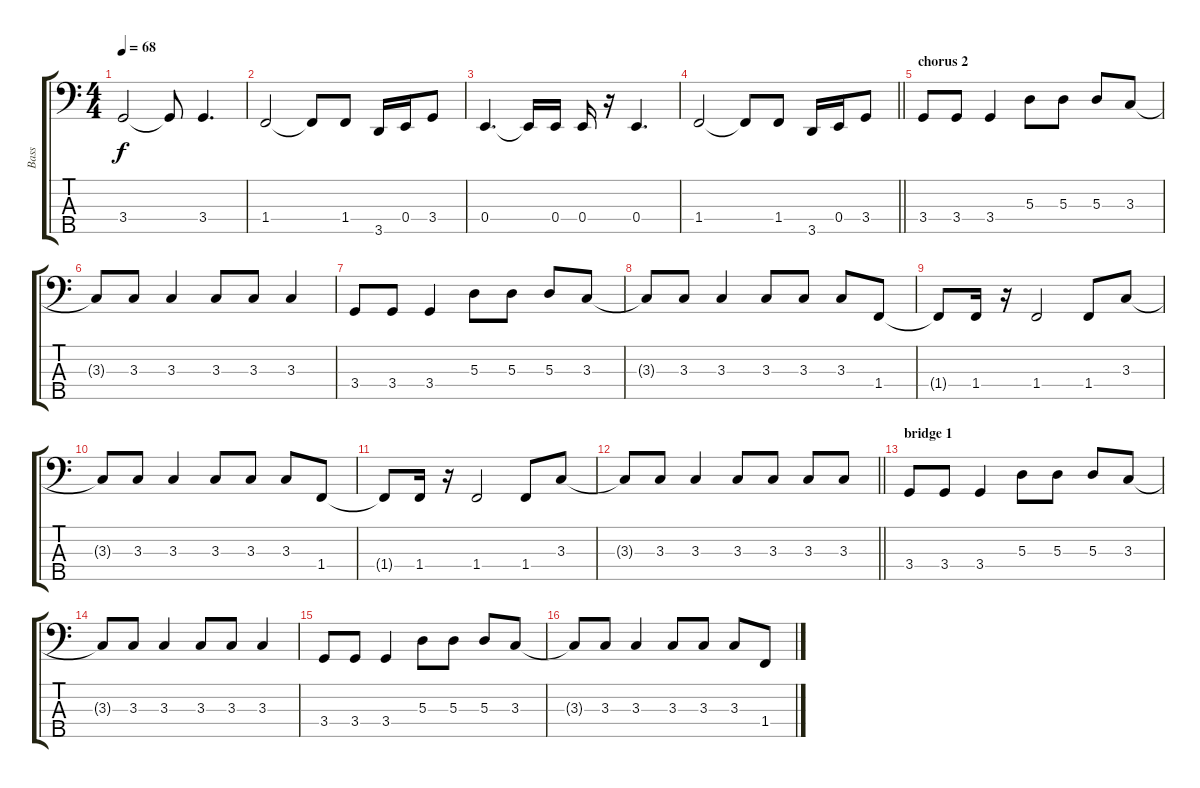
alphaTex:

\track ("Bass" "Bass") {instrument electricbassfinger}
\staff {score tabs}
\tuning (G2 D2 A1 E1 B0) {hide}
\ts (4 4)
\tempo 68
\clef f4
\ks c
3.4.2{dy f} 3.4{t}.8 3.4.4{d} |
1.4.2 1.4{t}.8 1.4.8 3.5.16 0.4.16 3.4.8 |
0.4.4{d} 0.4{t}.16 0.4.16 0.4.16 r.16 0.4.4{d} |
\barLineRight lightlight
1.4.2 1.4{t}.8 1.4.8 3.5.16 0.4.16 3.4.8 |
\section ("" "chorus 2")
3.4.8 3.4.8 3.4.4 5.3.8 5.3.8 5.3.8 3.3.8 |
3.3{t}.8 3.3.8 3.3.4 3.3.8 3.3.8 3.3.4 |
3.4.8 3.4.8 3.4.4 5.3.8 5.3.8 5.3.8 3.3.8 |
3.3{t}.8 3.3.8 3.3.4 3.3.8 3.3.8 3.3.8 1.4.8 |
1.4{t}.8 1.4.16 r.16 1.4.2 1.4.8 3.3.8 |
3.3{t}.8 3.3.8 3.3.4 3.3.8 3.3.8 3.3.8 1.4.8 |
1.4{t}.8 1.4.16 r.16 1.4.2 1.4.8 3.3.8 |
\barLineRight lightlight
3.3{t}.8 3.3.8 3.3.4 3.3.8 3.3.8 3.3.8 3.3.8 |
\section ("" "bridge 1")
3.4.8 3.4.8 3.4.4 5.3.8 5.3.8 5.3.8 3.3.8 |
3.3{t}.8 3.3.8 3.3.4 3.3.8 3.3.8 3.3.4 |
3.4.8 3.4.8 3.4.4 5.3.8 5.3.8 5.3.8 3.3.8 |
3.3{t}.8 3.3.8 3.3.4 3.3.8 3.3.8 3.3.8 1.4.8
